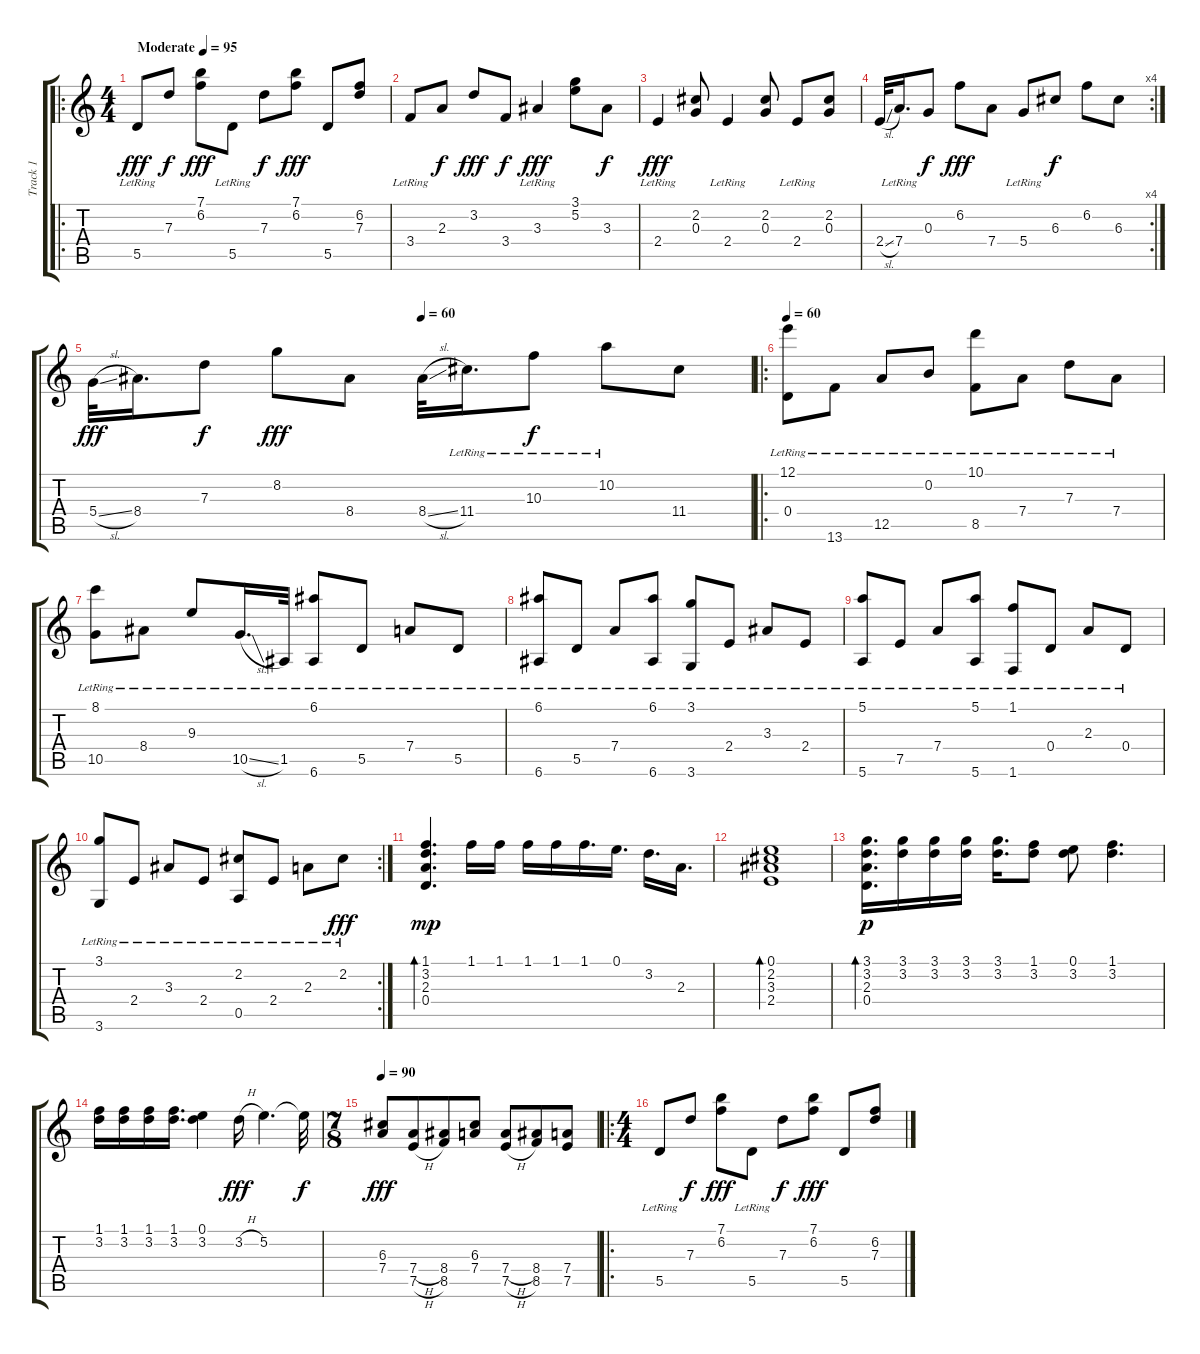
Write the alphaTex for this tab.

\track ("Track 1" "Track 1") {instrument acousticguitarsteel}
\staff {score tabs}
\tuning (E4 B3 G3 D3 A2 E2) {hide}
\ro
\ts (4 4)
\tempo (95 "Moderate")
\clef g2
\ks c
5.5{lr}.8{dy fff instrument acousticguitarsteel} 7.3.8{dy f} (7.1 6.2).8{dy fff} 5.5{lr}.8 7.3.8{dy f} (7.1 6.2).8{dy fff} 5.5.8 (6.2 7.3).8 |
3.4{lr}.8 2.3.8{dy f} 3.2.8{dy fff} 3.4.8{dy f} 3.3{lr}.4{dy fff} (3.1 5.2).8 3.3.8{dy f} |
2.4{lr}.4{dy fff} (2.2 0.3).8 2.4{lr}.4 (2.2 0.3).8 2.4{lr}.8 (2.2 0.3).8 |
\rc 4
2.4{sl}.32 7.4{lr}.16{d} 0.3.8{dy f} 6.2.8{dy fff} 7.4.8 5.4{lr}.8 6.3.8{dy f} 6.2.8 6.3.8 |
\tempo (60 0.5)
5.4{sl}.32{dy fff} 8.4.16{d} 7.3.8{dy f} 8.2.8{dy fff} 8.4.8 8.4{sl}.32 11.4{lr}.16{d} 10.3{lr}.8{dy f} 10.2{lr}.8 11.4.8 |
\ro
\tempo 60
(12.1{lr} 0.4{lr}).8 13.6{lr}.8 12.5{lr}.8 0.2{lr}.8 (10.1{lr} 8.5{lr}).8 7.4{lr}.8 7.3{lr}.8 7.4{lr}.8 |
(8.1{lr} 10.5{lr}).8 8.4{lr}.8 9.3{lr}.8 10.5{sl lr}.16{d} 1.5{lr}.32 (6.1{lr} 6.6{lr}).8 5.5{lr}.8 7.4{lr}.8 5.5{lr}.8 |
(6.1{lr} 6.6{lr}).8 5.5{lr}.8 7.4{lr}.8 (6.1{lr} 6.6{lr}).8 (3.1{lr} 3.6{lr}).8 2.4{lr}.8 3.3{lr}.8 2.4{lr}.8 |
(5.1{lr} 5.6{lr}).8 7.5{lr}.8 7.4{lr}.8 (5.1{lr} 5.6{lr}).8 (1.1{lr} 1.6{lr}).8 0.4{lr}.8 2.3{lr}.8 0.4{lr}.8 |
\rc 2
(3.1{lr} 3.6{lr}).8 2.4{lr}.8 3.3{lr}.8 2.4{lr}.8 (2.2{lr} 0.5{lr}).8 2.4{lr}.8 2.3{lr}.8 2.2{lr}.8{dy fff} |
(1.1 3.2 2.3 0.4).4{d bd 240 dy mp} 1.1.16 1.1.16 1.1.16 1.1.16 1.1.16{d} 0.1.16{d} 3.2.16{d} 2.3.16{d} |
(0.1 2.2 3.3 2.4).1{bd 240} |
(3.1 3.2 2.3 0.4).16{d bd 120 dy p} (3.1 3.2).16 (3.1 3.2).16 (3.1 3.2).16 (3.1 3.2).16{d} (1.1 3.2).8 (0.1 3.2).8 (1.1 3.2).4{d} |
(1.1 3.2).16 (1.1 3.2).16 (1.1 3.2).16 (1.1 3.2).16{d} (0.1 3.2).4 3.2{h}.16{dy fff} 5.2.4{d} 5.2{t}.32{dy f} |
\ts (7 8)
\tempo 90
(6.3 7.4).8{dy fff} (7.4{h} 7.5{h}).8 (8.4 8.5).8 (6.3 7.4).8 (7.4{h} 7.5{h}).8 (8.4 8.5).8 (7.4 7.5).8 |
\ro
\ts (4 4)
5.5{lr}.8 7.3.8{dy f} (7.1 6.2).8{dy fff} 5.5{lr}.8 7.3.8{dy f} (7.1 6.2).8{dy fff} 5.5.8 (6.2 7.3).8
